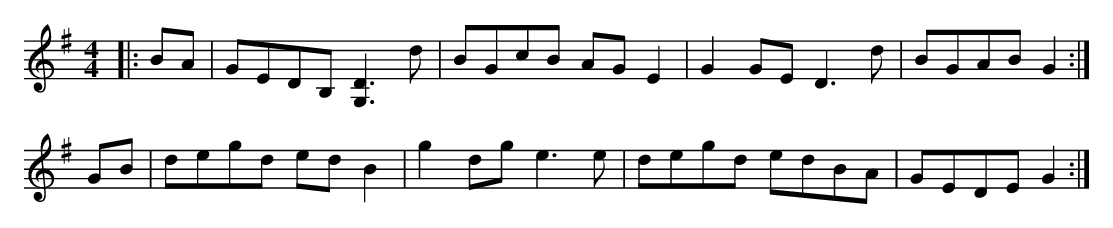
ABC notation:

X:1
M:4/4
K:G
|:BA|GEDB, [D3G,3] d|BGcB AG E2|G2 GE D3 d|BGAB G2:|
GB|degd ed B2|g2 dg e3 e|degd edBA|GEDE G2:|
